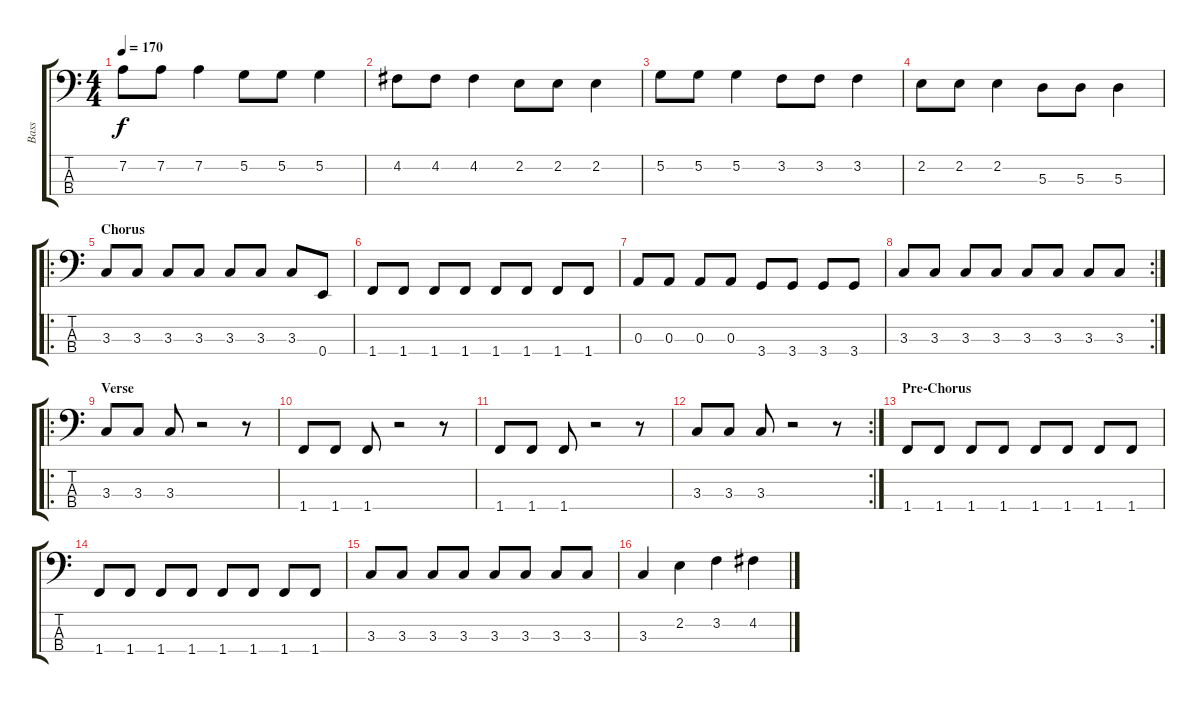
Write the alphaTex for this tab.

\track ("Bass" "Bass") {instrument electricbasspick}
\staff {score tabs}
\tuning (G2 D2 A1 E1) {hide}
\ts (4 4)
\tempo 170
\clef f4
\ks c
7.2.8{dy f} 7.2.8 7.2.4 5.2.8 5.2.8 5.2.4 |
4.2.8 4.2.8 4.2.4 2.2.8 2.2.8 2.2.4 |
5.2.8 5.2.8 5.2.4 3.2.8 3.2.8 3.2.4 |
2.2.8 2.2.8 2.2.4 5.3.8 5.3.8 5.3.4 |
\ro
\section ("" "Chorus")
3.3.8 3.3.8 3.3.8 3.3.8 3.3.8 3.3.8 3.3.8 0.4.8 |
1.4.8 1.4.8 1.4.8 1.4.8 1.4.8 1.4.8 1.4.8 1.4.8 |
0.3.8 0.3.8 0.3.8 0.3.8 3.4.8 3.4.8 3.4.8 3.4.8 |
\rc 2
3.3.8 3.3.8 3.3.8 3.3.8 3.3.8 3.3.8 3.3.8 3.3.8 |
\ro
\section ("" "Verse")
3.3.8 3.3.8 3.3.8 r.2 r.8 |
1.4.8 1.4.8 1.4.8 r.2 r.8 |
1.4.8 1.4.8 1.4.8 r.2 r.8 |
\rc 2
3.3.8 3.3.8 3.3.8 r.2 r.8 |
\section ("" "Pre-Chorus")
1.4.8 1.4.8 1.4.8 1.4.8 1.4.8 1.4.8 1.4.8 1.4.8 |
1.4.8 1.4.8 1.4.8 1.4.8 1.4.8 1.4.8 1.4.8 1.4.8 |
3.3.8 3.3.8 3.3.8 3.3.8 3.3.8 3.3.8 3.3.8 3.3.8 |
3.3.4 2.2.4 3.2.4 4.2.4
